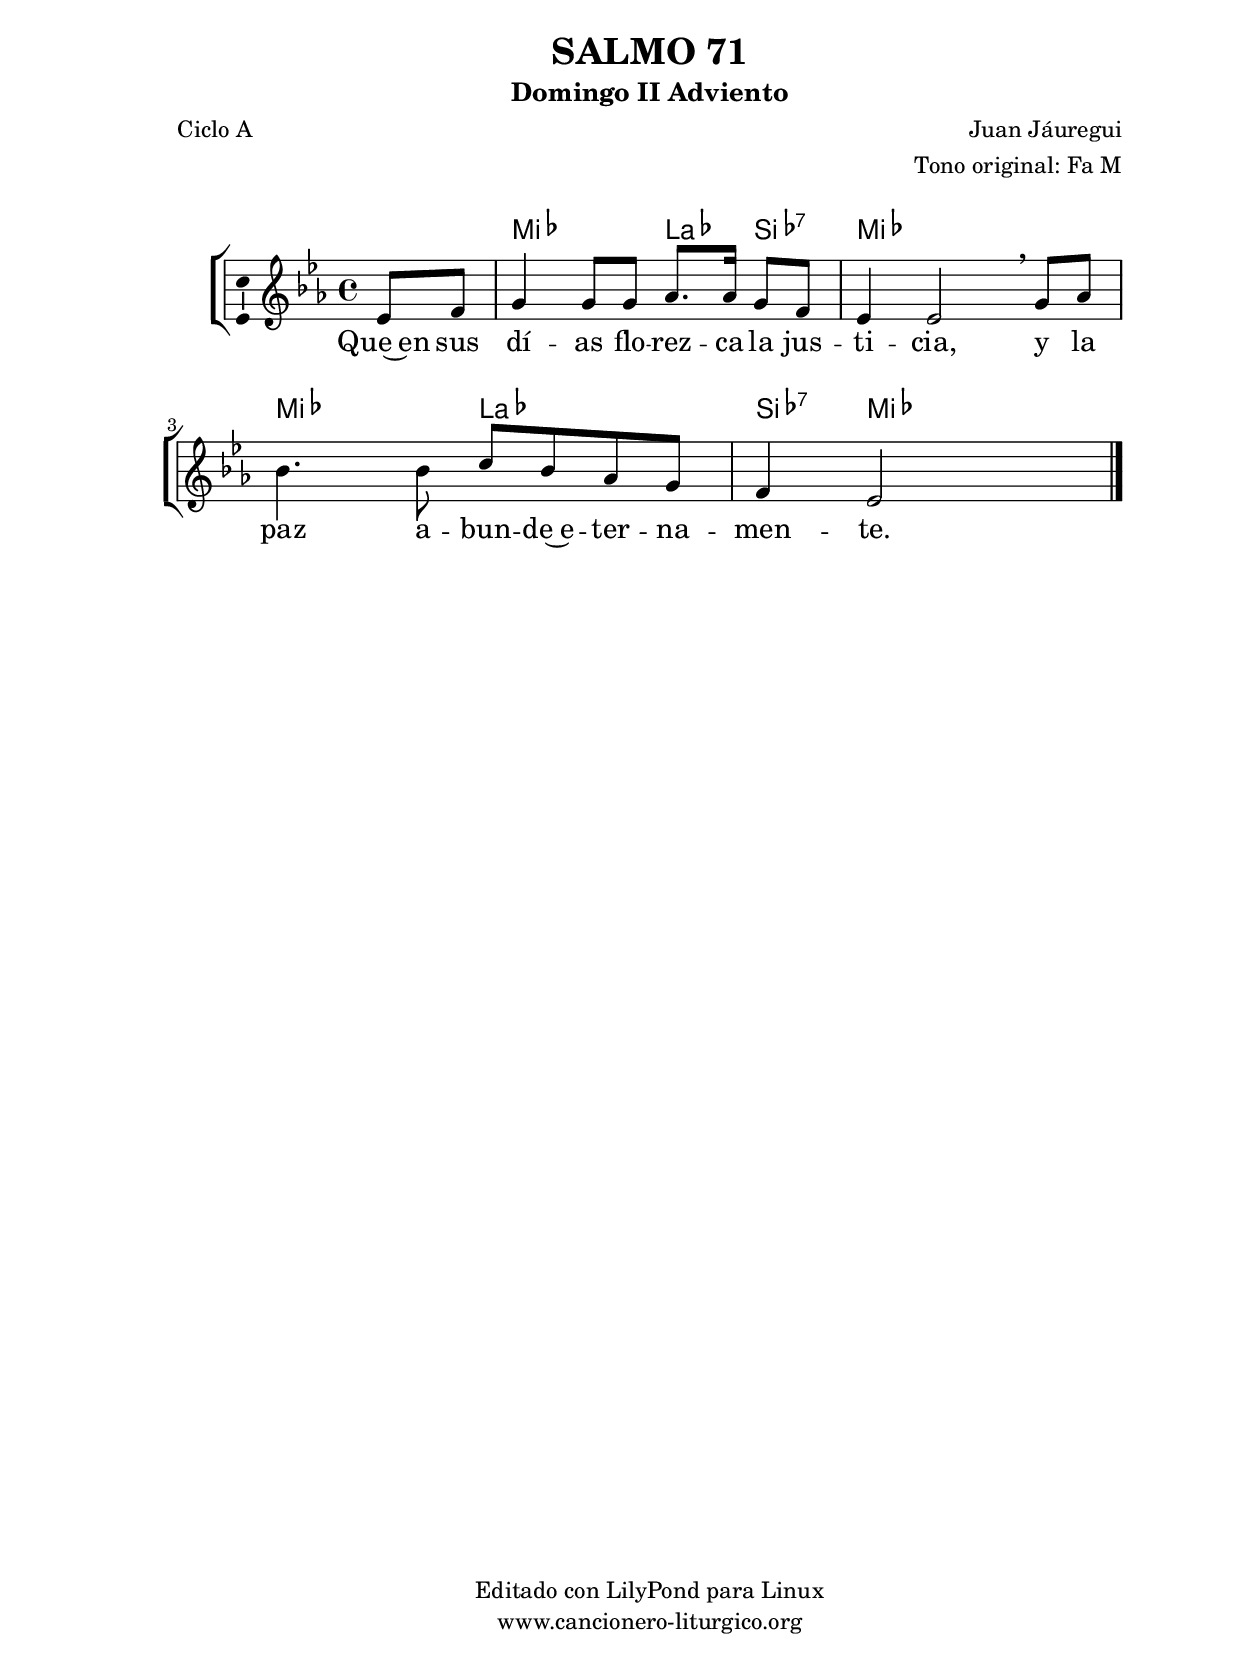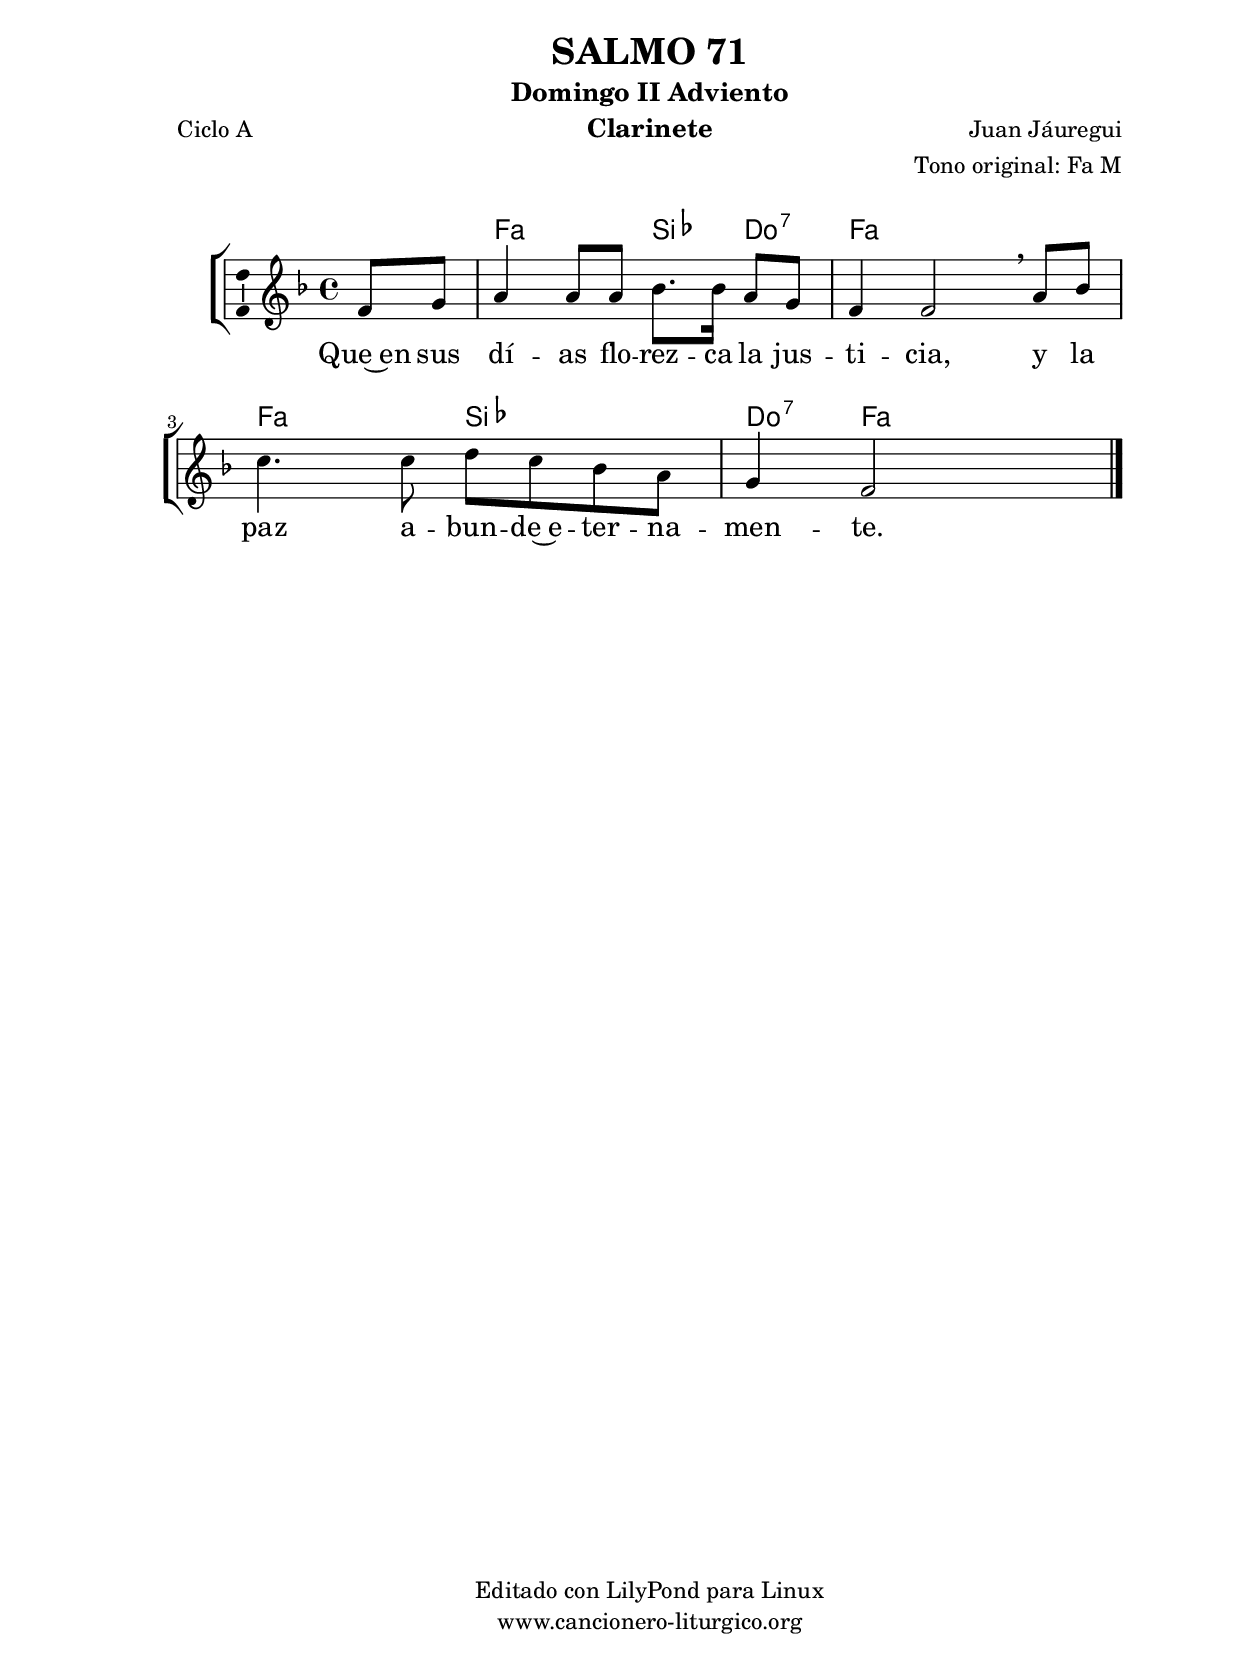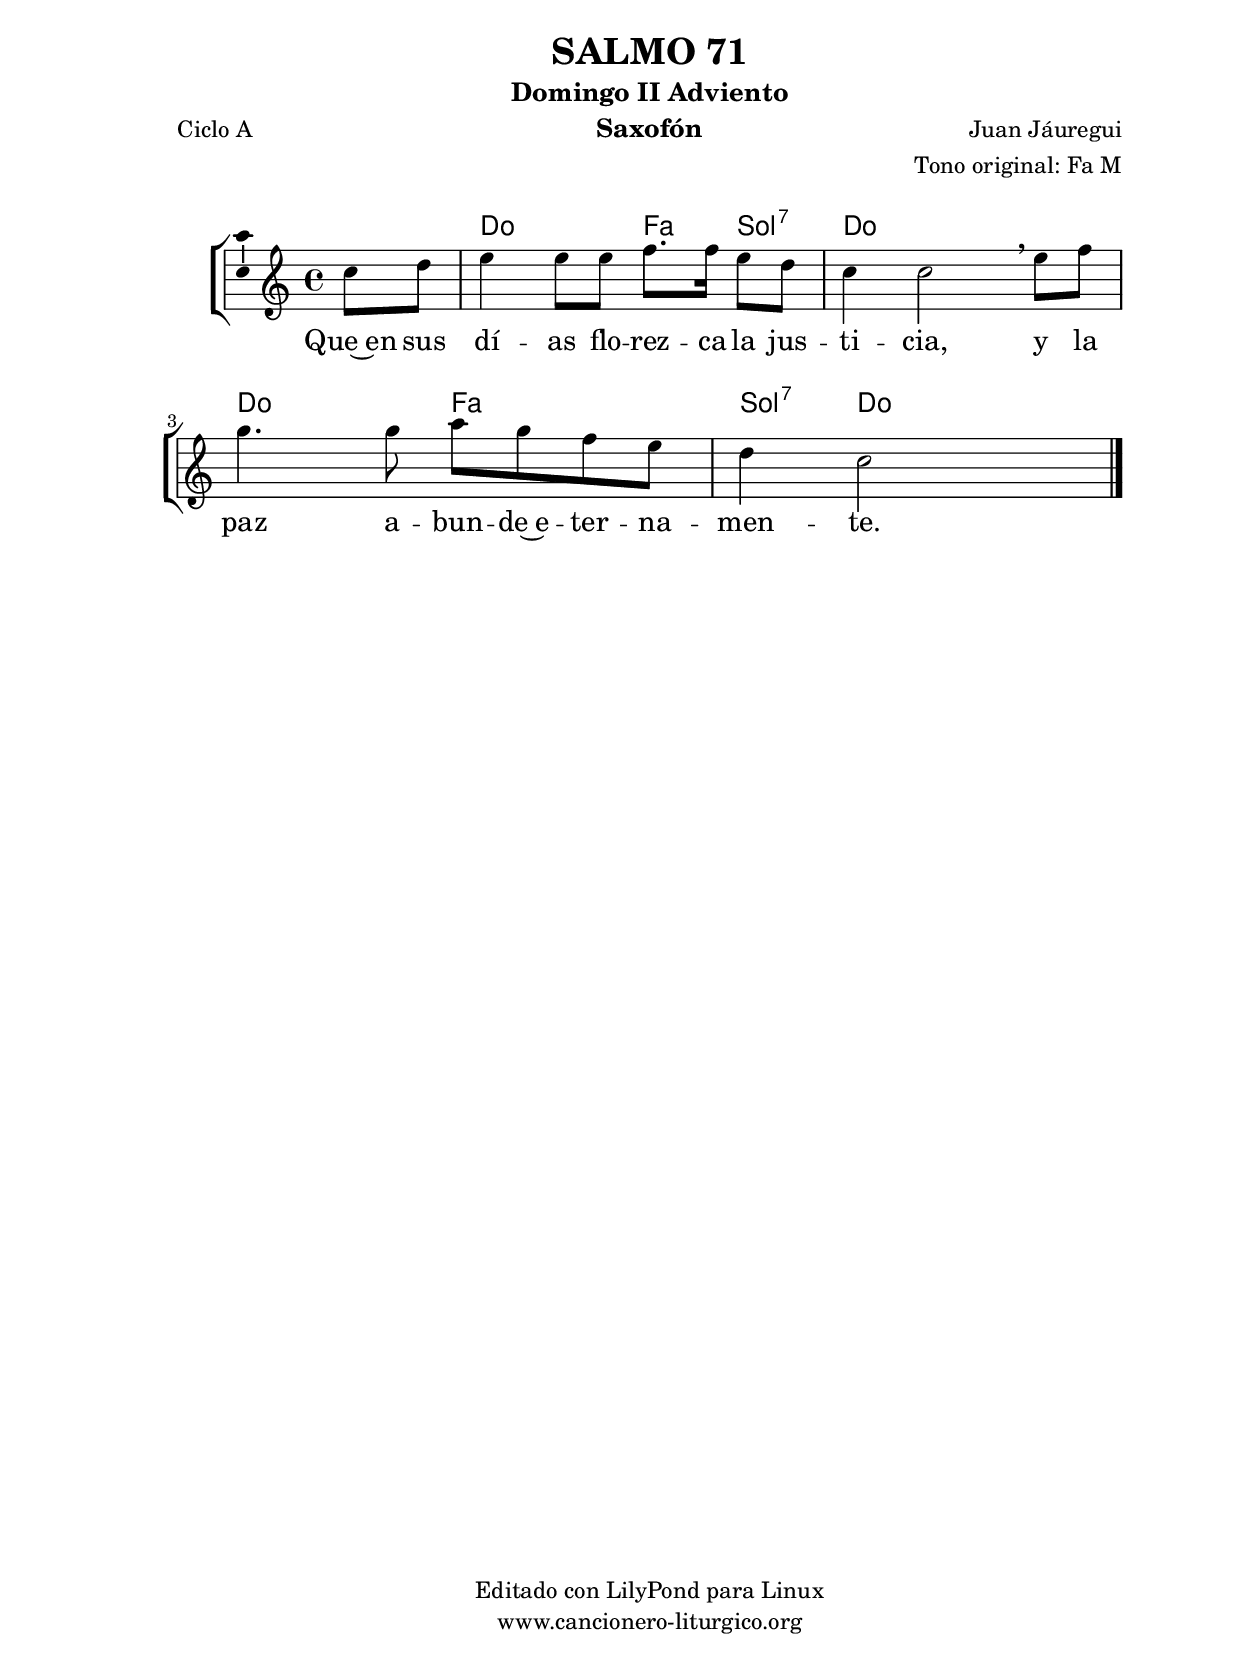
%
%para convertir .midi en .wav:
%timidity filename.midi -Ow -o finename.wav
%
%
%Para convertir de .wav a .mp3:
%lame -h -m j filename.wav
%
%
%para escuchar el midi:
%timidity nombrefichero.midi
%


%versión de lilypond para la que se ha escrito esta partitura:
\version "2.16.0"

	%Tamaño papel
	#(set-default-paper-size "a4")
	%Tamaño partitura
	#(set-global-staff-size 20)
	%No responde al pulsar sobre una nota
	#(ly:set-option 'point-and-click #f)

%parámetros del encabezamiento:
\header {
	title = "SALMO 71"
	subtitle = "Domingo II Adviento"
	composer = "Juan Jáuregui"
	poet = "Ciclo A"
	meter = ""
	arranger = "Tono original: Fa M"
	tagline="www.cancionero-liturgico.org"
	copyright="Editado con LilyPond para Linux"
	}

%parámetros asociados al papel:
\paper  {
	oddHeaderMarkup = \markup {\fill-line { \on-the-fly #not-first-page \fromproperty #'header:title \on-the-fly #not-first-page \fromproperty #'header:composer }}
	evenHeaderMarkup = \markup {\fill-line { \fromproperty #'header:composer \fromproperty #'header:title }}
	#(set-paper-size "a4")
	print-page-number = ##f
	first-page-number = 1
	print-first-page-number = ##f
%	head-separation = 3.0 \cm
	top-margin = 2.0 \cm
	bottom-margin = 0.5\cm
%%%	bottom-margin = -1.0\cm
	left-margin = 3.0 \cm
	line-width = 16.0 \cm 
	indent = 8\mm
	interscoreline = 2.\mm
	between-system-space = 15\mm
%	para que las partituras no llenen la hoja:
	ragged-bottom = ##t
%	idem para la última hoja:
	ragged-last-bottom = ##f
%	para que las partituras llenen el ancho del papel:
	ragged-last = ##f
	after-title-space = 2.5 \cm
%page-count=1
%system-count=8

	%Flexible Vertical Spacing
%	markup-markup-spacing =
%	#'((basic-distance . 15) (minimum-distance . 15) (padding . 3))
	markup-system-spacing =
	#'((basic-distance . 15) (minimum-distance . 15) (padding . 3))
	system-system-spacing =
	#'((basic-distance . 15) (minimum-distance . 15) (padding . 3))
	score-system-spacing =
	#'((basic-distance . 15) (minimum-distance . 15) (padding . 5))
%	top-system-spacing = % header
%	#'((basic-distance . 8) (minimum-distance . 0) (padding . 3))
%	top-markup-spacing =
%	#'((basic-distance . 20) (minimum-distance . 20) (padding . 3))
	last-bottom-spacing = % footer
	#'((basic-distance . 5) (minimum-distance . 5) (padding . 3))
%	score-markup-spacing =
%	#'((basic-distance . 16) (minimum-distance . 13) (padding . 3))

	}


%parámetros que afectan a toda la partitura:
global =  {
	%clave de sol (G):
	\clef G
	%armadura:
	\transpose f ees
	\key f \major
	\tempo 4=90
	\set Score.tempoHideNote = ##t
	}


acordes = {
	\italianChords
	\chordmode {
	\transpose f ees
{

s4
f2 bes4 c:7 f1 f2 bes c4:7 f2.

	}
	}
}

melodia = 
	\transpose f ees
{
	\relative c'{

\time 4/4

\partial4 f8 g
a4 a8 a bes8. bes16 a8 g
f4 f2 \breathe a8 bes
c4. c8 d c bes a
g4 f2 s4

	\bar "|."
	}
	}


texto = \lyricmode {
Que~en sus dí -- as flo -- rez -- ca la jus -- ti -- cia,
y la paz a -- bun -- de~e -- ter -- na -- men -- te.
	}


acordesStaff = \context ChordNames = acordesStaff <<
	\set chordChanges = ##t
	\acordes
	>>


vozStaff = \context Voice = vozStaff
\with {\consists "Ambitus_engraver"}
<<
%	\set Staff.instrumentName = ""
%	\set Staff.shortInstrumentName = ""
%	\set Staff.midiInstrument = #"clarinet"
%	\set Staff.midiInstrument = #"cello"
%	\set Staff.midiInstrument = #"flute"
	\set Staff.midiInstrument = #"electric guitar (jazz)"
%	\set Staff.midiInstrument = #"english horn"
%	\set Staff.midiInstrument = #"violin"
%	\set Staff.midiInstrument = #"glockenspiel"
	\set Staff.midiMinimumVolume = #0.7
	\set Staff.midiMaximumVolume = #0.9
	\global
	\melodia
	>>


textoStaff = \context Lyrics = textoStaff <<
	\lyricsto vozStaff \texto
	>>

\book {
	\score {
		\context ChoirStaff {
			\override StaffGroup.SystemStartBracket #'collapse-height = #1
			\override Score.SystemStartBar #'collapse-height = #1
			<<
			\acordesStaff
			\vozStaff
			\textoStaff
			>>
			}
		\layout {
	    		\context {
				\Lyrics
				\override LyricText #'font-size = #2
				}
	   		 \context {
				\Score
				%fontSize = #3
				\override StaffSymbol #'staff-space = #(magstep +3)
				%\override Beam #'thickness = #0.55
				%\override SpacingSpanner #'spacing-increment = #1.0
				%\override Slur #'height-limit = #1.5
				}
			}
		}
	\score {
		\unfoldRepeats
		\context ChoirStaff {
			<<
			\acordesStaff
			\vozStaff
			>>
			}
		\midi {
	  		\context {
	  			\Score
				tempoWholesPerMinute = #(ly:make-moment 70 4)
				}
			}
		}
	}

%Partitura para clarinete
#(define output-suffix "C")
\book {
	\header{
		instrument = "Clarinete"
		}
	\score {
		\context ChoirStaff {
			\override StaffGroup.SystemStartBracket #'collapse-height = #1
			\override Score.SystemStartBar #'collapse-height = #1
\transpose c d
			<<
			\acordesStaff
			\vozStaff
			\textoStaff
			>>
			}
		\layout {
	    		\context {
				\Lyrics
				\override LyricText #'font-size = #2
				}
	   		 \context {
				\Score
				%fontSize = #3
				\override StaffSymbol #'staff-space = #(magstep +3)
				%\override Beam #'thickness = #0.55
				%\override SpacingSpanner #'spacing-increment = #1.0
				%\override Slur #'height-limit = #1.5
				}
			}
		}
	}

%Partitura para saxofón
#(define output-suffix "S")
\book {
	\header{
		instrument = "Saxofón"
		}
	\score {
		\context ChoirStaff {
			\override StaffGroup.SystemStartBracket #'collapse-height = #1
			\override Score.SystemStartBar #'collapse-height = #1
\transpose c a
			<<
			\acordesStaff
			\vozStaff
			\textoStaff
			>>
			}
		\layout {
	    		\context {
				\Lyrics
				\override LyricText #'font-size = #2
				}
	   		 \context {
				\Score
				%fontSize = #3
				\override StaffSymbol #'staff-space = #(magstep +3)
				%\override Beam #'thickness = #0.55
				%\override SpacingSpanner #'spacing-increment = #1.0
				%\override Slur #'height-limit = #1.5
				}
			}
		}
	}

